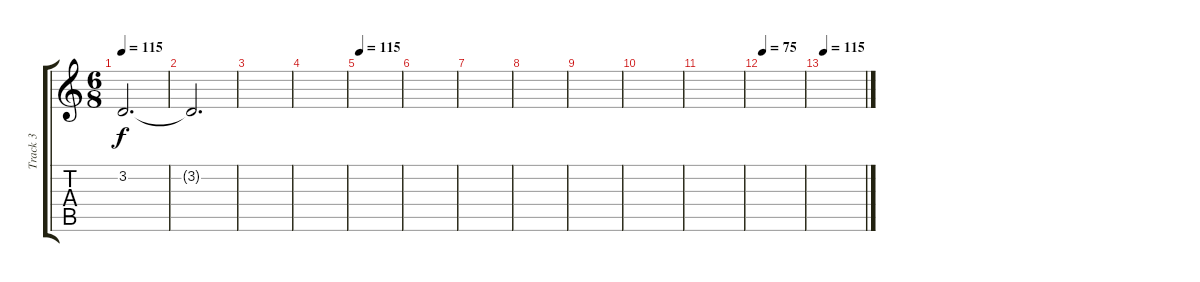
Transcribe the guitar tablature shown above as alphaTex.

\track ("Track 3" "Track 3") {instrument flute}
\staff {score tabs}
\tuning (E4 B3 G3 D3 A2 E2) {hide}
\ts (6 8)
\tempo 115
\clef g2
\ks c
3.2{t}.2{d dy f} |
3.2{t}.2{d} |
|
|
\tempo 115
|
|
|
|
|
|
|
\tempo 75
|
\tempo 115
